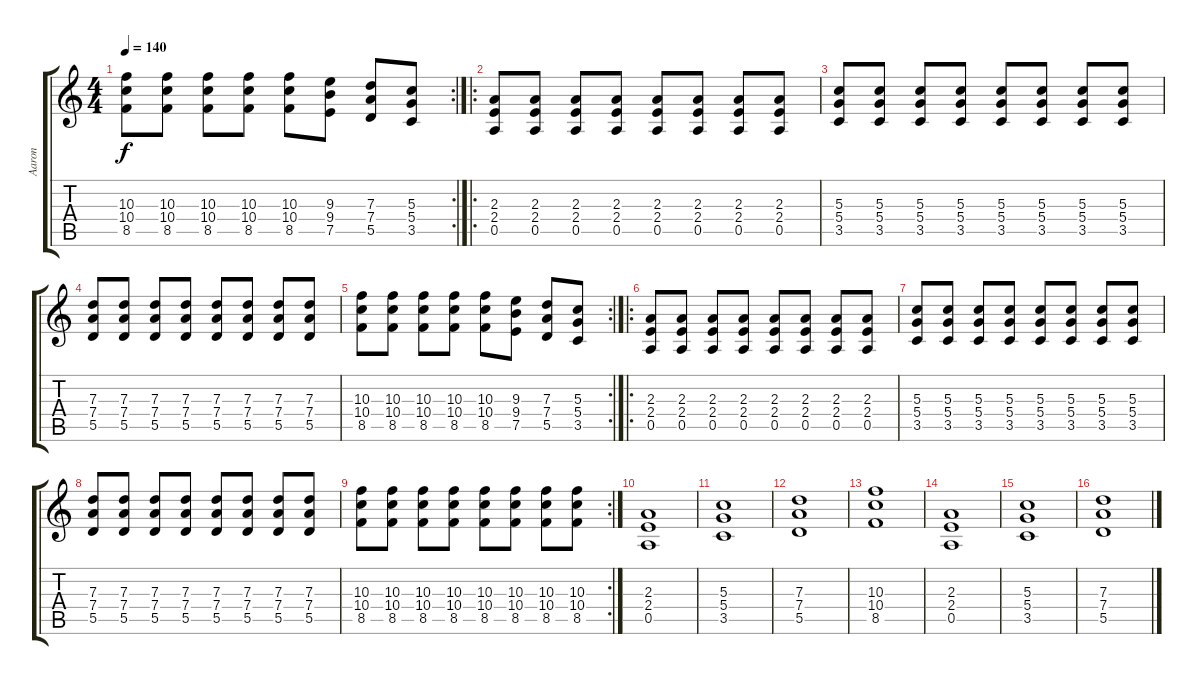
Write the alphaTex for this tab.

\track ("Aaron" "Aaron") {instrument distortionguitar}
\staff {score tabs}
\tuning (E4 B3 G3 D3 A2 D2) {hide}
\rc 2
\ts (4 4)
\tempo 140
\clef g2
\ks c
(10.3 10.4 8.5).8{dy f} (10.3 10.4 8.5).8 (10.3 10.4 8.5).8 (10.3 10.4 8.5).8 (10.3 10.4 8.5).8 (9.3 9.4 7.5).8 (7.3 7.4 5.5).8 (5.3 5.4 3.5).8 |
\ro
(2.3 2.4 0.5).8 (2.3 2.4 0.5).8 (2.3 2.4 0.5).8 (2.3 2.4 0.5).8 (2.3 2.4 0.5).8 (2.3 2.4 0.5).8 (2.3 2.4 0.5).8 (2.3 2.4 0.5).8 |
(5.3 5.4 3.5).8 (5.3 5.4 3.5).8 (5.3 5.4 3.5).8 (5.3 5.4 3.5).8 (5.3 5.4 3.5).8 (5.3 5.4 3.5).8 (5.3 5.4 3.5).8 (5.3 5.4 3.5).8 |
(7.3 7.4 5.5).8 (7.3 7.4 5.5).8 (7.3 7.4 5.5).8 (7.3 7.4 5.5).8 (7.3 7.4 5.5).8 (7.3 7.4 5.5).8 (7.3 7.4 5.5).8 (7.3 7.4 5.5).8 |
\rc 2
(10.3 10.4 8.5).8 (10.3 10.4 8.5).8 (10.3 10.4 8.5).8 (10.3 10.4 8.5).8 (10.3 10.4 8.5).8 (9.3 9.4 7.5).8 (7.3 7.4 5.5).8 (5.3 5.4 3.5).8 |
\ro
(2.3 2.4 0.5).8 (2.3 2.4 0.5).8 (2.3 2.4 0.5).8 (2.3 2.4 0.5).8 (2.3 2.4 0.5).8 (2.3 2.4 0.5).8 (2.3 2.4 0.5).8 (2.3 2.4 0.5).8 |
(5.3 5.4 3.5).8 (5.3 5.4 3.5).8 (5.3 5.4 3.5).8 (5.3 5.4 3.5).8 (5.3 5.4 3.5).8 (5.3 5.4 3.5).8 (5.3 5.4 3.5).8 (5.3 5.4 3.5).8 |
(7.3 7.4 5.5).8 (7.3 7.4 5.5).8 (7.3 7.4 5.5).8 (7.3 7.4 5.5).8 (7.3 7.4 5.5).8 (7.3 7.4 5.5).8 (7.3 7.4 5.5).8 (7.3 7.4 5.5).8 |
\rc 2
(10.3 10.4 8.5).8 (10.3 10.4 8.5).8 (10.3 10.4 8.5).8 (10.3 10.4 8.5).8 (10.3 10.4 8.5).8 (10.3 10.4 8.5).8 (10.3 10.4 8.5).8 (10.3 10.4 8.5).8 |
(2.3 2.4 0.5).1 |
(5.3 5.4 3.5).1 |
(7.3 7.4 5.5).1 |
(10.3 10.4 8.5).1 |
(2.3 2.4 0.5).1 |
(5.3 5.4 3.5).1 |
(7.3 7.4 5.5).1
